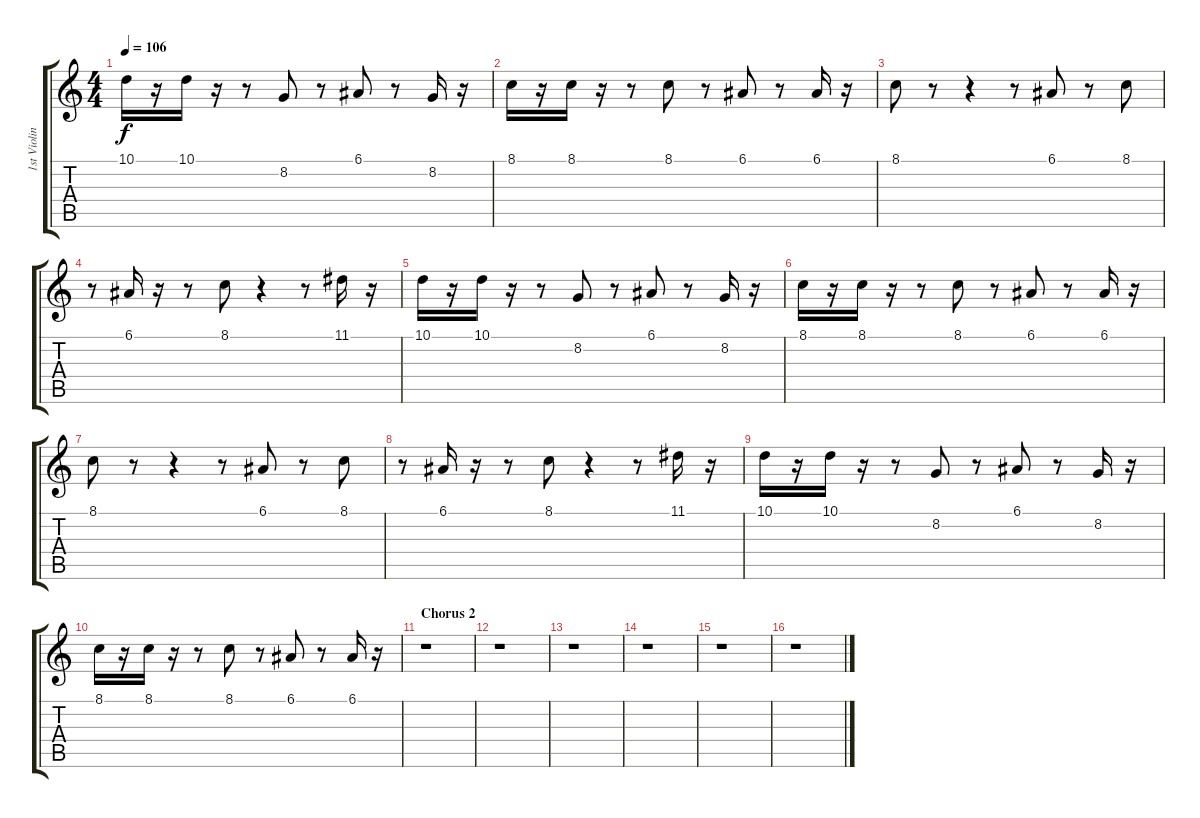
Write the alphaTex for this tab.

\track ("1st Violin - The" "1st Violin") {instrument violin}
\staff {score tabs}
\tuning (E4 B3 G3 D3 A2 E2) {hide}
\ts (4 4)
\tempo 106
\clef g2
\ks c
10.1.16{dy f} r.16 10.1.16 r.16 r.8 8.2.8 r.8 6.1.8 r.8 8.2.16 r.16 |
8.1.16 r.16 8.1.16 r.16 r.8 8.1.8 r.8 6.1.8 r.8 6.1.16 r.16 |
8.1.8 r.8 r.4 r.8 6.1.8 r.8 8.1.8 |
r.8 6.1.16 r.16 r.8 8.1.8 r.4 r.8 11.1.16 r.16 |
10.1.16 r.16 10.1.16 r.16 r.8 8.2.8 r.8 6.1.8 r.8 8.2.16 r.16 |
8.1.16 r.16 8.1.16 r.16 r.8 8.1.8 r.8 6.1.8 r.8 6.1.16 r.16 |
8.1.8 r.8 r.4 r.8 6.1.8 r.8 8.1.8 |
r.8 6.1.16 r.16 r.8 8.1.8 r.4 r.8 11.1.16 r.16 |
10.1.16 r.16 10.1.16 r.16 r.8 8.2.8 r.8 6.1.8 r.8 8.2.16 r.16 |
8.1.16 r.16 8.1.16 r.16 r.8 8.1.8 r.8 6.1.8 r.8 6.1.16 r.16 |
\section ("" "Chorus 2")
r.1 |
r.1 |
r.1 |
r.1 |
r.1 |
r.1
